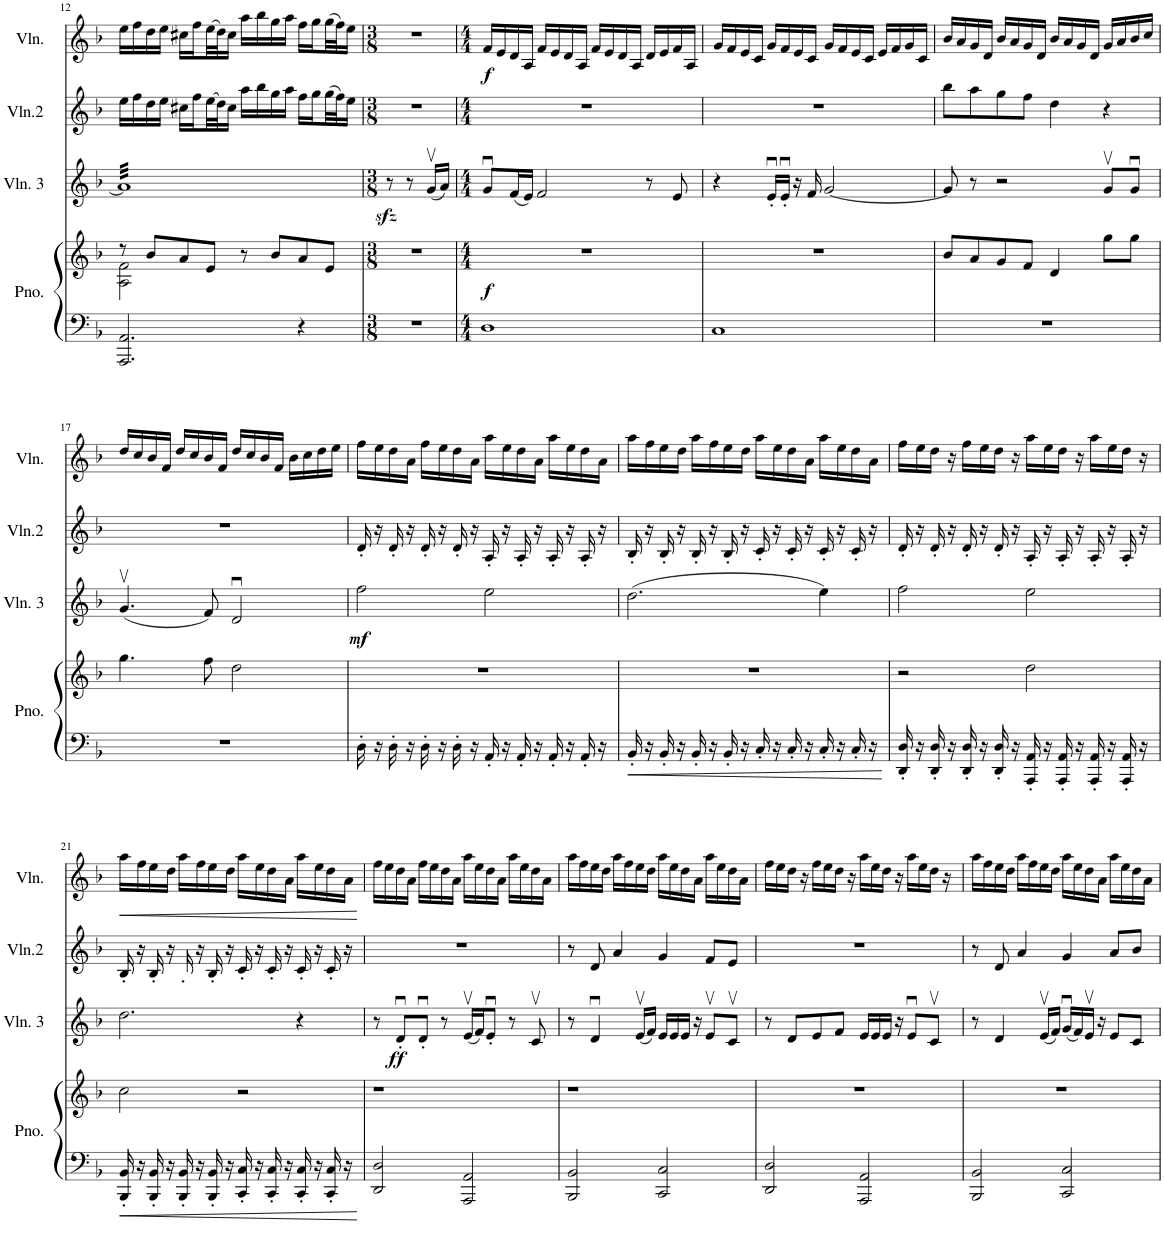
**kern	**kern	**dynam	**kern	**dynam	**kern	**kern	**dynam
*part4	*part4	*part4	*part3	*part3	*part2	*part1	*part1
*staff5	*staff4	*staff4/5	*staff3	*staff3	*staff2	*staff1	*staff1
*I"Piano	*	*	*I"Violin 3	*	*I"Violin 2	*I"Violin	*
*I'Pno.	*	*	*I'Vln. 3	*	*I'Vln.2	*I'Vln.	*
!!LO:PB:g=z
*clefF4	*clefG2	*	*clefG2	*	*clefG2	*clefG2	*
*k[b-]	*k[b-]	*	*k[b-]	*	*k[b-]	*k[b-]	*
*M4/4	*M4/4	*	*M4/4	*	*M4/4	*M4/4	*
=12	=12	=12	=12	=12	=12	=12	=12
*	*^	*	*	*	*	*	*
*	*	*	*	*tremolo	*	*	*	*
2.AAA/ 2.AA/	8r	2A\ 2f\	.	32a]LLL	.	16ee\LL	16ee\LL	.
.	.	.	.	32a	.	.	.	.
.	.	.	.	32a	.	16ff\	16ff\	.
.	.	.	.	32a	.	.	.	.
.	8b-/L	.	.	32a	.	16dd\	16dd\	.
.	.	.	.	32a	.	.	.	.
.	.	.	.	32a	.	16ee\JJ	16ee\JJ	.
.	.	.	.	32a	.	.	.	.
.	8a/	.	.	32a	.	16cc#X\LL	16cc#X\LL	.
.	.	.	.	32a	.	.	.	.
.	.	.	.	32a	.	16ff\	16ff\	.
.	.	.	.	32a	.	.	.	.
.	8e/J	.	.	32a	.	(32ee\L	(32ee\L	.
.	.	.	.	32a	.	32dd\J)	32dd\J)	.
.	.	.	.	32a	.	16cc#\JJ	16cc#\JJ	.
.	.	.	.	32a	.	.	.	.
.	8r	2ryy	.	32a	.	16aa\LL	16aa\LL	.
.	.	.	.	32a	.	.	.	.
.	.	.	.	32a	.	16bb-\	16bb-\	.
.	.	.	.	32a	.	.	.	.
.	8b-/L	.	.	32a	.	16gg\	16gg\	.
.	.	.	.	32a	.	.	.	.
.	.	.	.	32a	.	16aa\JJ	16aa\JJ	.
.	.	.	.	32a	.	.	.	.
4r	8a/	.	.	32a	.	16ff\LL	16ff\LL	.
.	.	.	.	32a	.	.	.	.
.	.	.	.	32a	.	16gg\	16gg\	.
.	.	.	.	32a	.	.	.	.
.	8e/J	.	.	32a	.	(32gg\L	(32gg\L	.
.	.	.	.	32a	.	32ff\J)	32ff\J)	.
.	.	.	.	32a	.	16ee\JJ	16ee\JJ	.
.	.	.	.	32aJJJ	.	.	.	.
*	*	*	*	*Xtremolo	*	*	*	*
*	*v	*v	*	*	*	*	*	*
=13	=13	=13	=13	=13	=13	=13	=13
*M3/8	*M3/8	*	*M3/8	*	*M3/8	*M3/8	*
!	!	!	!	!LO:DY:b	!	!	!
4.r	4.r	.	8r	sfz	4.r	4.r	.
.	.	.	8r	.	.	.	.
.	.	.	(16gv/LL	.	.	.	.
.	.	.	16a/JJ)	.	.	.	.
=14	=14	=14	=14	=14	=14	=14	=14
*M4/4	*M4/4	*	*M4/4	*	*M4/4	*M4/4	*
!	!	!LO:DY:b	!	!	!	!	!LO:DY:b
1D	1r	f	8gu/L	.	1r	16f/LL	f
.	.	.	.	.	.	16e/	.
.	.	.	(16f/L	.	.	16d/	.
.	.	.	16e/JJ)	.	.	16A/JJ	.
.	.	.	2f/	.	.	16f/LL	.
.	.	.	.	.	.	16e/	.
.	.	.	.	.	.	16d/	.
.	.	.	.	.	.	16A/JJ	.
.	.	.	.	.	.	16f/LL	.
.	.	.	.	.	.	16e/	.
.	.	.	.	.	.	16d/	.
.	.	.	.	.	.	16A/JJ	.
.	.	.	8r	.	.	16d/LL	.
.	.	.	.	.	.	16e/	.
.	.	.	8e/	.	.	16f/	.
.	.	.	.	.	.	16A/JJ	.
=15	=15	=15	=15	=15	=15	=15	=15
1C	1r	.	4r	.	1r	16g/LL	.
.	.	.	.	.	.	16f/	.
.	.	.	.	.	.	16e/	.
.	.	.	.	.	.	16c/JJ	.
.	.	.	16eu'/LL	.	.	16g/LL	.
.	.	.	16eu'/JJ	.	.	16f/	.
.	.	.	16r	.	.	16e/	.
.	.	.	16f/	.	.	16c/JJ	.
.	.	.	[2g/	.	.	16g/LL	.
.	.	.	.	.	.	16f/	.
.	.	.	.	.	.	16e/	.
.	.	.	.	.	.	16c/JJ	.
.	.	.	.	.	.	16e/LL	.
.	.	.	.	.	.	16f/	.
.	.	.	.	.	.	16g/	.
.	.	.	.	.	.	16c/JJ	.
=16	=16	=16	=16	=16	=16	=16	=16
1r	8b-/L	.	8g/]	.	8bb-\L	16b-/LL	.
.	.	.	.	.	.	16a/	.
.	8a/	.	8r	.	8aa\	16g/	.
.	.	.	.	.	.	16d/JJ	.
.	8g/	.	2r	.	8gg\	16b-/LL	.
.	.	.	.	.	.	16a/	.
.	8f/J	.	.	.	8ff\J	16g/	.
.	.	.	.	.	.	16d/JJ	.
.	4d/	.	.	.	4dd\	16b-/LL	.
.	.	.	.	.	.	16a/	.
.	.	.	.	.	.	16g/	.
.	.	.	.	.	.	16d/JJ	.
.	8gg\L	.	8gv/L	.	4r	16g/LL	.
.	.	.	.	.	.	16a/	.
.	8gg\J	.	8gu/J	.	.	16b-/	.
.	.	.	.	.	.	16cc/JJ	.
!!LO:LB:g=z
=17	=17	=17	=17	=17	=17	=17	=17
1r	4.gg\	.	(4.gv/	.	1r	16dd/LL	.
.	.	.	.	.	.	16cc/	.
.	.	.	.	.	.	16b-/	.
.	.	.	.	.	.	16f/JJ	.
.	.	.	.	.	.	16dd/LL	.
.	.	.	.	.	.	16cc/	.
.	8ff\	.	8f/)	.	.	16b-/	.
.	.	.	.	.	.	16f/JJ	.
.	2dd\	.	2du/	.	.	16dd/LL	.
.	.	.	.	.	.	16cc/	.
.	.	.	.	.	.	16b-/	.
.	.	.	.	.	.	16f/JJ	.
.	.	.	.	.	.	16b-\LL	.
.	.	.	.	.	.	16cc\	.
.	.	.	.	.	.	16dd\	.
.	.	.	.	.	.	16ee\JJ	.
=18	=18	=18	=18	=18	=18	=18	=18
!	!	!	!	!LO:DY:b	!	!	!
16D'\	1r	.	2ff\	mf	16d'/	16ff\LL	.
16r	.	.	.	.	16r	16ee\	.
16D'\	.	.	.	.	16d'/	16dd\	.
16r	.	.	.	.	16r	16a\JJ	.
16D'\	.	.	.	.	16d'/	16ff\LL	.
16r	.	.	.	.	16r	16ee\	.
16D'\	.	.	.	.	16d'/	16dd\	.
16r	.	.	.	.	16r	16a\JJ	.
16AA'/	.	.	2ee\	.	16A'/	16aa\LL	.
16r	.	.	.	.	16r	16ee\	.
16AA'/	.	.	.	.	16A'/	16dd\	.
16r	.	.	.	.	16r	16a\JJ	.
16AA'/	.	.	.	.	16A'/	16aa\LL	.
16r	.	.	.	.	16r	16ee\	.
16AA'/	.	.	.	.	16A'/	16dd\	.
16r	.	.	.	.	16r	16a\JJ	.
=19	=19	=19	=19	=19	=19	=19	=19
16BB-'/	1r	.	(2.dd\	.	16B-'/	16aa\LL	.
16r	.	.	.	.	16r	16ff\	.
16BB-'/	.	.	.	.	16B-'/	16ee\	.
16r	.	.	.	.	16r	16dd\JJ	.
16BB-'/	.	.	.	.	16B-'/	16aa\LL	.
16r	.	.	.	.	16r	16ff\	.
16BB-'/	.	.	.	.	16B-'/	16ee\	.
16r	.	.	.	.	16r	16dd\JJ	.
16C'/	.	.	.	.	16c'/	16aa\LL	.
16r	.	.	.	.	16r	16ee\	.
16C'/	.	.	.	.	16c'/	16dd\	.
16r	.	.	.	.	16r	16a\JJ	.
16C'/	.	.	4ee\)	.	16c'/	16aa\LL	.
16r	.	.	.	.	16r	16ee\	.
16C'/	.	.	.	.	16c'/	16dd\	.
16r	.	.	.	.	16r	16a\JJ	.
=20	=20	=20	=20	=20	=20	=20	=20
16DD/' 16D/'	2r	.	2ff\	.	16d'/	16ff\LL	.
16r	.	.	.	.	16r	16ee\	.
16DD/' 16D/'	.	.	.	.	16d'/	16dd\JJ	.
16r	.	.	.	.	16r	16r	.
16DD/' 16D/'	.	.	.	.	16d'/	16ff\LL	.
16r	.	.	.	.	16r	16ee\	.
16DD/' 16D/'	.	.	.	.	16d'/	16dd\JJ	.
16r	.	.	.	.	16r	16r	.
16AAA/' 16AA/'	2dd\	.	2ee\	.	16A'/	16aa\LL	.
16r	.	.	.	.	16r	16ee\	.
16AAA/' 16AA/'	.	.	.	.	16A'/	16dd\JJ	.
16r	.	.	.	.	16r	16r	.
16AAA/' 16AA/'	.	.	.	.	16A'/	16aa\LL	.
16r	.	.	.	.	16r	16ee\	.
16AAA/' 16AA/'	.	.	.	.	16A'/	16dd\JJ	.
16r	.	.	.	.	16r	16r	.
!!LO:LB:g=z
=21	=21	=21	=21	=21	=21	=21	=21
!	!	!	!	!	!	!	!LO:HP:b
16BBB-/' 16BB-/'	2cc\	.	2.dd\	.	16B-'/	16aa\LL	<
16r	.	.	.	.	16r	16ff\	.
16BBB-/' 16BB-/'	.	.	.	.	16B-'/	16ee\	.
16r	.	.	.	.	16r	16dd\JJ	.
16BBB-/' 16BB-/'	.	.	.	.	16B-'/	16aa\LL	.
16r	.	.	.	.	16r	16ff\	.
16BBB-/' 16BB-/'	.	.	.	.	16B-'/	16ee\	.
16r	.	.	.	.	16r	16dd\JJ	.
16CC/' 16C/'	2r	.	.	.	16c'/	16aa\LL	.
16r	.	.	.	.	16r	16ee\	.
16CC/' 16C/'	.	.	.	.	16c'/	16dd\	.
16r	.	.	.	.	16r	16a\JJ	.
16CC/' 16C/'	.	.	4r	.	16c'/	16aa\LL	.
16r	.	.	.	.	16r	16ee\	.
16CC/' 16C/'	.	.	.	.	16c'/	16dd\	.
16r	.	.	.	.	16r	16a\JJ	.
.	.	.	.	.	.	.	[
=22	=22	=22	=22	=22	=22	=22	=22
2DD/ 2D/	1r	.	8r	.	1r	16ff\LL	.
.	.	.	.	.	.	16ee\	.
!	!	!	!	!LO:DY:b	!	!	!
.	.	.	8du'/L	ff	.	16dd\	.
.	.	.	.	.	.	16a\JJ	.
.	.	.	8du'/J	.	.	16ff\LL	.
.	.	.	.	.	.	16ee\	.
.	.	.	8r	.	.	16dd\	.
.	.	.	.	.	.	16a\JJ	.
2AAA/ 2AA/	.	.	(16ev/LL	.	.	16aa\LL	.
.	.	.	16f/J)	.	.	16ee\	.
.	.	.	8eu'/J	.	.	16dd\	.
.	.	.	.	.	.	16a\JJ	.
.	.	.	8r	.	.	16aa\LL	.
.	.	.	.	.	.	16ee\	.
.	.	.	8cv/	.	.	16dd\	.
.	.	.	.	.	.	16a\JJ	.
=23	=23	=23	=23	=23	=23	=23	=23
2BBB-/ 2BB-/	1r	.	8r	.	8r	16aa\LL	.
.	.	.	.	.	.	16ff\	.
.	.	.	4du/	.	8d/	16ee\	.
.	.	.	.	.	.	16dd\JJ	.
.	.	.	.	.	4a/	16aa\LL	.
.	.	.	.	.	.	16ff\	.
.	.	.	(16ev/LL	.	.	16ee\	.
.	.	.	16f/JJ)	.	.	16dd\JJ	.
2CC/ 2C/	.	.	16e/LL	.	4g/	16aa\LL	.
.	.	.	16e/	.	.	16ee\	.
.	.	.	16e/JJ	.	.	16dd\	.
.	.	.	16r	.	.	16a\JJ	.
.	.	.	8ev/L	.	8f/L	16aa\LL	.
.	.	.	.	.	.	16ee\	.
.	.	.	8cv/J	.	8e/J	16dd\	.
.	.	.	.	.	.	16a\JJ	.
=24	=24	=24	=24	=24	=24	=24	=24
2DD/ 2D/	1r	.	8r	.	1r	16ff\LL	.
.	.	.	.	.	.	16ee\	.
.	.	.	8d/L	.	.	16dd\JJ	.
.	.	.	.	.	.	16r	.
.	.	.	8e/	.	.	16ff\LL	.
.	.	.	.	.	.	16ee\	.
.	.	.	8f/J	.	.	16dd\JJ	.
.	.	.	.	.	.	16r	.
2AAA/ 2AA/	.	.	16e/LL	.	.	16aa\LL	.
.	.	.	16e/	.	.	16ee\	.
.	.	.	16e/JJ	.	.	16dd\JJ	.
.	.	.	16r	.	.	16r	.
.	.	.	8eu/L	.	.	16aa\LL	.
.	.	.	.	.	.	16ee\	.
.	.	.	8cv/J	.	.	16dd\JJ	.
.	.	.	.	.	.	16r	.
=25	=25	=25	=25	=25	=25	=25	=25
2BBB-/ 2BB-/	1r	.	8r	.	8r	16aa\LL	.
.	.	.	.	.	.	16ff\	.
.	.	.	4d/	.	8d/	16ee\	.
.	.	.	.	.	.	16dd\JJ	.
.	.	.	.	.	4a/	16aa\LL	.
.	.	.	.	.	.	16ff\	.
.	.	.	(16ev/LL	.	.	16ee\	.
.	.	.	16f/JJ)	.	.	16dd\JJ	.
2CC/ 2C/	.	.	(16gu/LL	.	4g/	16aa\LL	.
.	.	.	16f/)	.	.	16ee\	.
.	.	.	16ev/JJ	.	.	16dd\	.
.	.	.	16r	.	.	16a\JJ	.
.	.	.	8e/L	.	8a/L	16aa\LL	.
.	.	.	.	.	.	16ee\	.
.	.	.	8c/J	.	8b-/J	16dd\	.
.	.	.	.	.	.	16a\JJ	.
=	=	=	=	=	=	=	=
*-	*-	*-	*-	*-	*-	*-	*-
